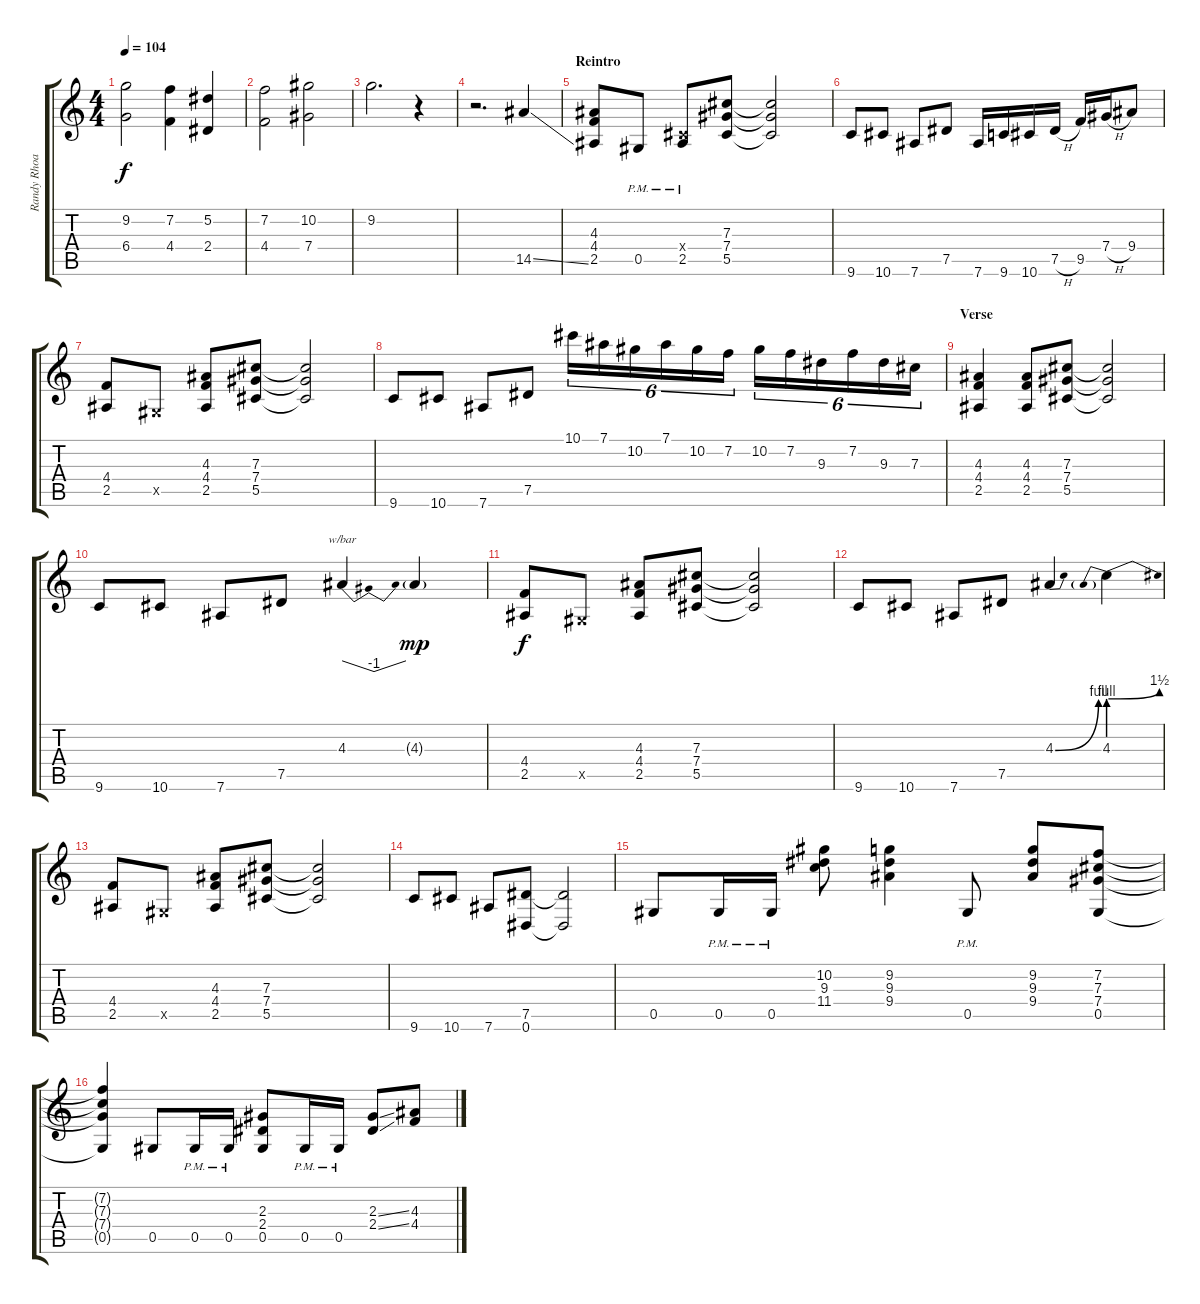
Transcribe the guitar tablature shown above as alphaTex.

\track ("Randy Rhoads (Secondary)" "Randy Rhoa") {instrument overdrivenguitar}
\staff {score tabs}
\tuning (Eb4 Bb3 Gb3 Db3 Ab2 Eb2) {hide}
\ts (4 4)
\tempo 104
\clef g2
\ks c
(9.2 6.4).2{dy f} (7.2 4.4).4 (5.2 2.4).4 |
(7.2 4.4).2 (10.2 7.4).2 |
9.2.2{d} r.4 |
r.2{d} 14.5{ss}.4 |
\section ("" "Reintro")
(4.3 4.4 2.5).8 0.5{pm}.8 (0.4{x} 2.5{pm}).8 (7.3 7.4 5.5).8 (7.3{t} 7.4{t} 5.5{t}).2 |
9.6.8 10.6.8 7.6.8 7.5.8 7.6.16 9.6.16 10.6.16 7.5{h}.16 9.5.16 7.4{h}.16 9.4.8 |
(4.4 2.5).8 0.5{x}.8 (4.3 4.4 2.5).8 (7.3 7.4 5.5).8 (7.3{t} 7.4{t} 5.5{t}).2 |
9.6.8 10.6.8 7.6.8 7.5.8 10.1.16{tu (6 4)} 7.1.16{tu (6 4)} 10.2.16{tu (6 4)} 7.1.16{tu (6 4)} 10.2.16{tu (6 4)} 7.2.16{tu (6 4)} 10.2.16{tu (6 4)} 7.2.16{tu (6 4)} 9.3.16{tu (6 4)} 7.2.16{tu (6 4)} 9.3.16{tu (6 4)} 7.3.16{tu (6 4)} |
\section ("" "Verse")
(4.3 4.4 2.5).4 (4.3 4.4 2.5).8 (7.3 7.4 5.5).8 (7.3{t} 7.4{t} 5.5{t}).2 |
9.6.8 10.6.8 7.6.8 7.5.8 4.3.4{tbe (dip default 0 0 30 -4 60 0)} 4.3{g}.4{dy mp} |
(4.4 2.5).8{dy f} 0.5{x}.8 (4.3 4.4 2.5).8 (7.3 7.4 5.5).8 (7.3{t} 7.4{t} 5.5{t}).2 |
9.6.8 10.6.8 7.6.8 7.5.8 4.3{be (bend 0 0 60 4)}.4 4.3{be (prebendbend 0 4 60 6)}.4 |
(4.4 2.5).8 0.5{x}.8 (4.3 4.4 2.5).8 (7.3 7.4 5.5).8 (7.3{t} 7.4{t} 5.5{t}).2 |
9.6.8 10.6.8 7.6.8 (7.5 0.6).8 (7.5{t} 0.6{t}).2 |
0.5.8 0.5{pm}.16 0.5{pm}.16 (10.2 9.3 11.4).8 (9.2 9.3 9.4).4 0.5{pm}.8 (9.2 9.3 9.4).8 (7.2 7.3 7.4 0.5).8 |
(7.2{t} 7.3{t} 7.4{t} 0.5{t}).4 0.5.8 0.5{pm}.16 0.5{pm}.16 (2.3 2.4 0.5).8 0.5{pm}.16 0.5{pm}.16 (2.3{ss} 2.4{ss}).8 (4.3 4.4).8
